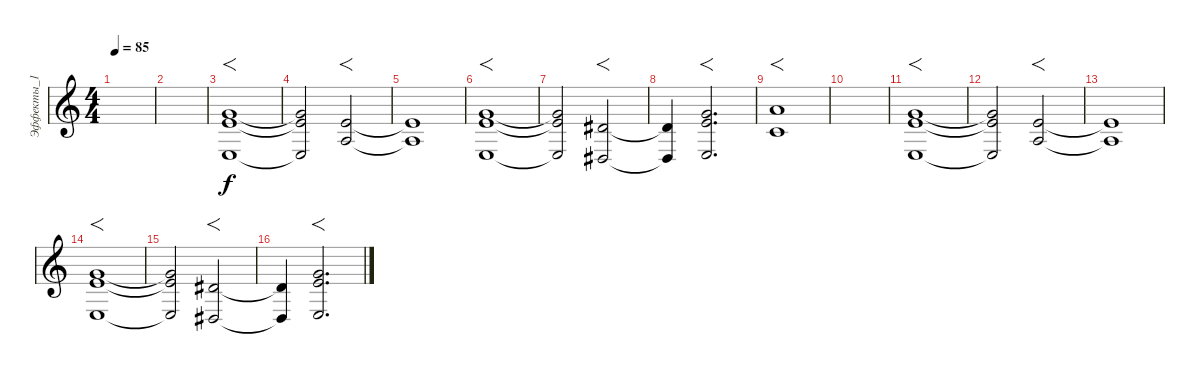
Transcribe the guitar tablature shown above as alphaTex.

\track ("Эффекты_1" "Эффекты_1") {instrument stringensemble1}
\staff {score}
\tuning (E4 B3 G3 D3 A2 E2) {hide}
\ts (4 4)
\tempo 85
\clef g2
\ks c
|
|
(3.1 5.2 7.5).1{f} |
(3.1{t} 5.2{t} 7.5{t}).2 (5.2 7.4).2{f} |
(5.2{t} 7.4{t}).1 |
(3.1 5.2 7.5).1{f} |
(3.1{t} 5.2{t} 7.5{t}).2 (4.2 6.5).2{f} |
(4.2{t} 6.5{t}).4 (3.1 5.2 7.5).2{f d} |
(5.1 1.2).1{f} |
|
(3.1 5.2 7.5).1{f} |
(3.1{t} 5.2{t} 7.5{t}).2 (5.2 7.4).2{f} |
(5.2{t} 7.4{t}).1 |
(3.1 5.2 7.5).1{f} |
(3.1{t} 5.2{t} 7.5{t}).2 (4.2 6.5).2{f} |
(4.2{t} 6.5{t}).4 (3.1 5.2 7.5).2{f d}
